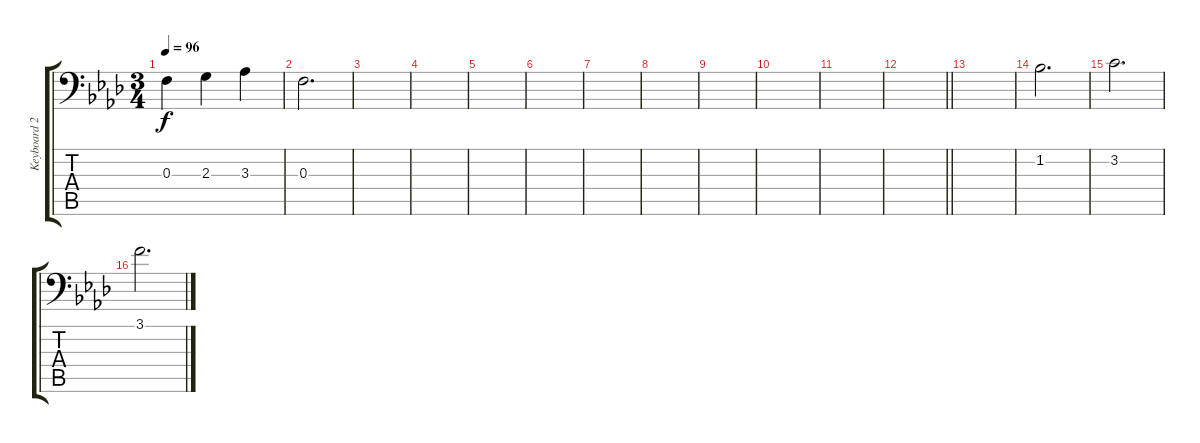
\track ("Keyboard 2" "Keyboard 2") {instrument flute}
\staff {score tabs}
\tuning (D4 A3 F3 C3 G2 C1) {hide}
\ts (3 4)
\tempo 96
\clef f4
\ks fminor
0.3.4{dy f} 2.3.4 3.3.4 |
0.3.2{d} |
|
|
|
|
|
|
|
|
|
\barLineRight lightlight
|
|
1.2.2{d} |
3.2.2{d} |
3.1.2{d}
